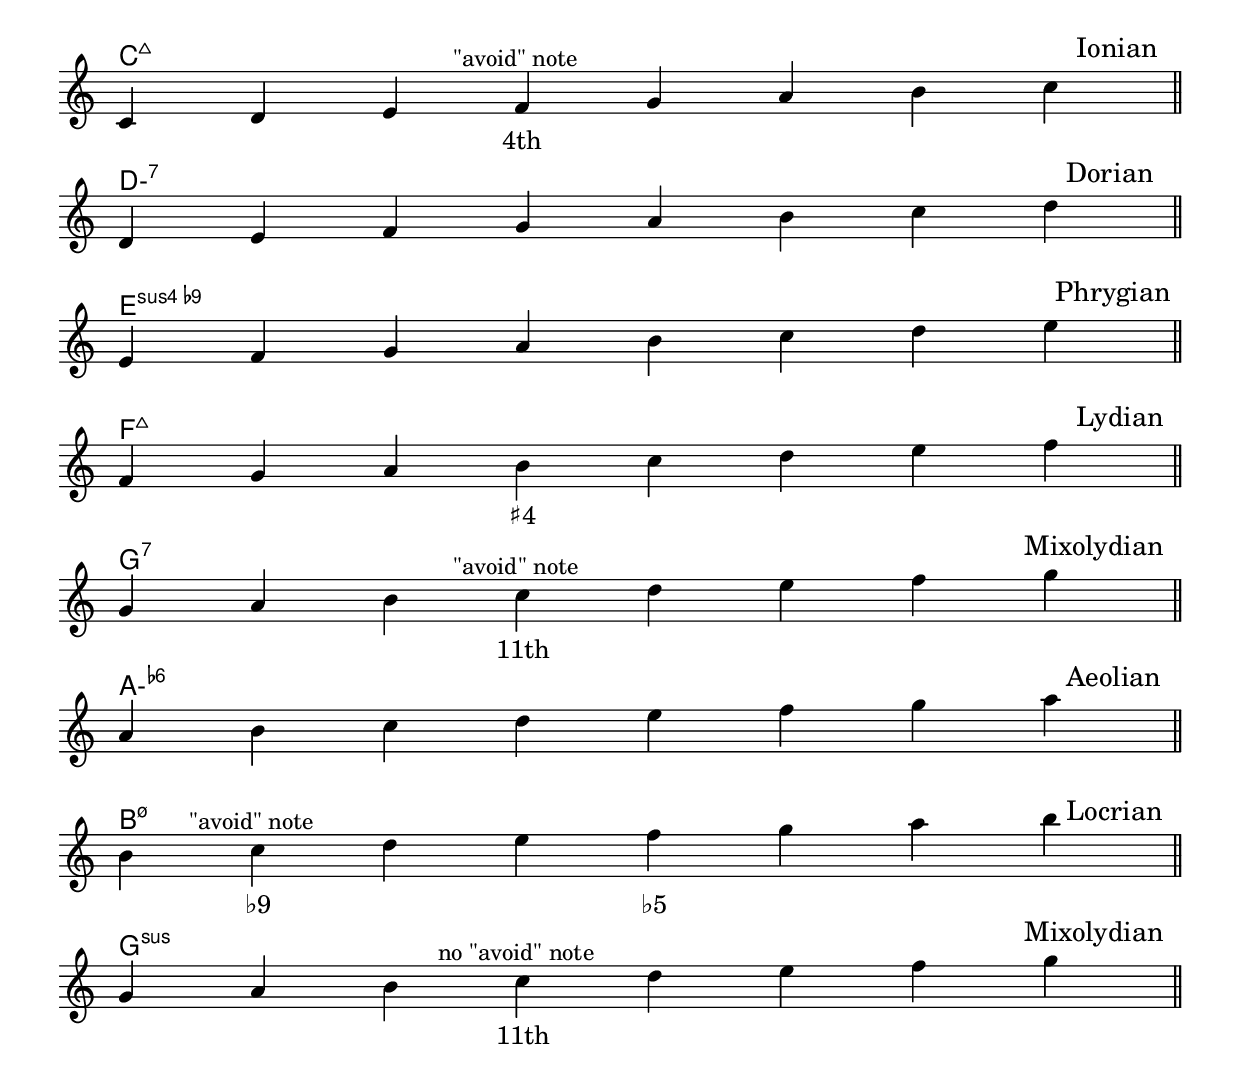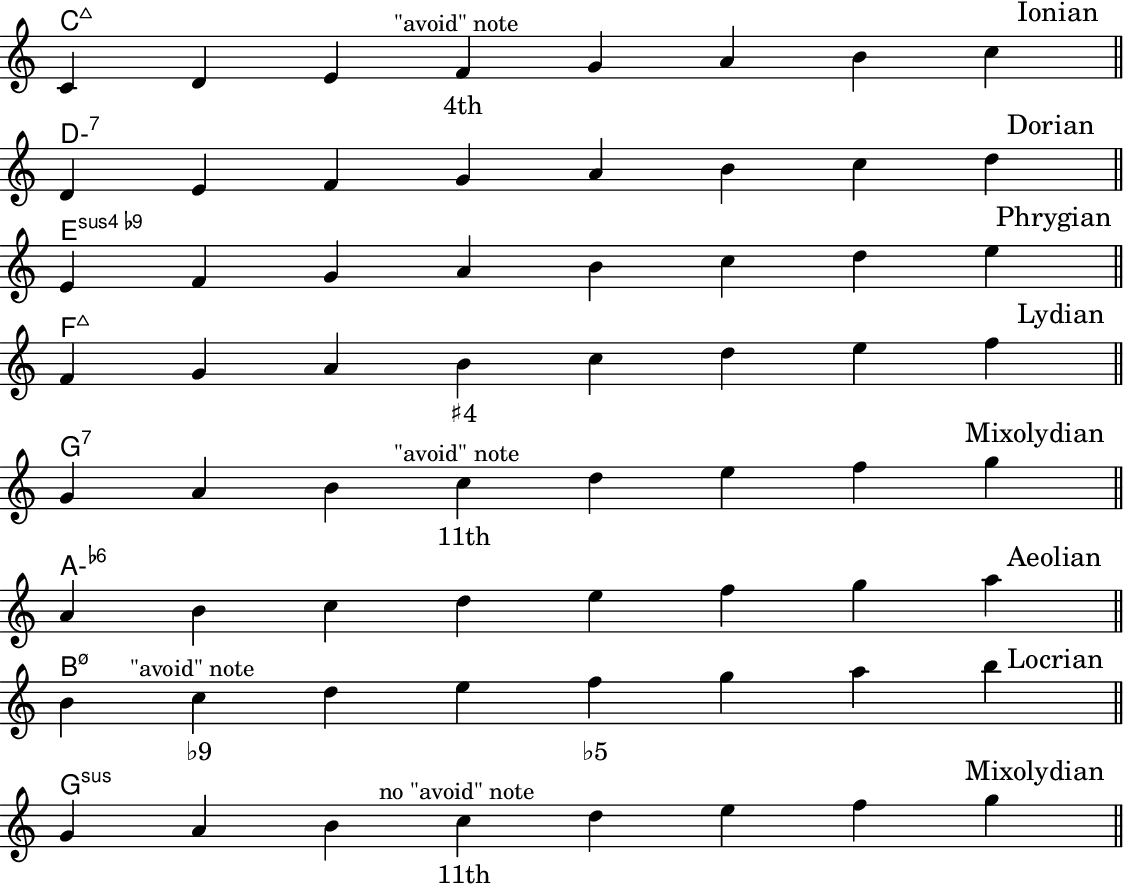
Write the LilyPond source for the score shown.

\version "2.24.4"
\language "english"
#(ly:set-option 'crop #t)
\include "include/sus.ly"
\score {
  \midi {
    \tempo 4=160
  }
  \layout {
    \context {
      \Score
      \omit BarNumber
    }
    indent = 0\mm
  }
  % TODO: set I, II, ... VII to left of staves
  <<
    \chords {
      \set noChordSymbol = ""
      \set minorChordModifier = \markup { "-" }
      \skip \pppp
      \set chordNameExceptions = #susExceptions
      c\breve:maj7 | d:min7 | e:sus9- | f:maj7 | % TODO: want "FΔ ♯4"
      g:7 | a:min6- | b:min7.5- | g:sus7 % TODO: want "Gsus" not "G7sus4"
    }
    \new Staff {
      \key c \major
      \override Timing.TimeSignature.stencil = ##f
      \time 8/4
      \clef treble
      \relative {
        \skip \ff
        \sectionLabel \markup \right-align { \hspace #98 "Ionian" } % TODO: automatic right-align
        c'4 d e f^\markup\center-align{"\"avoid\" note"} g a b c \bar "||" \break
        \sectionLabel \markup \right-align { \hspace #97 "Dorian" }
        d, e f g a b c d \bar "||" \break
        \sectionLabel \markup \right-align { \hspace #96 "Phrygian" }
        e, f g a b c d e \bar "||" \break
        \sectionLabel \markup \right-align { \hspace #98 "Lydian" }
        f, g a b c d e f \bar "||" \break
        \sectionLabel \markup \right-align { \hspace #93 "Mixolydian" }
        g, a b c^\markup\center-align{"\"avoid\" note"} d e f g \bar "||" \break
        \sectionLabel \markup \right-align { \hspace #97 "Aeolian" }
        a, b c d e f g a \bar "||" \break
        \sectionLabel \markup \right-align { \hspace #97 "Locrian" }
        b, c^\markup\center-align{"\"avoid\" note"} d e f g a b \bar "||" \break
        \sectionLabel \markup \right-align { \hspace #93 "Mixolydian" }
        g, a b c^\markup\center-align{"no \"avoid\" note"} d e f g \bar "||" \break
      }
      \addlyrics {
       "" "" "" "4th" "" "" "" "" |
       "" "" "" "" "" "" "" "" |
       "" "" "" "" "" "" "" "" |
       "" "" "" "♯4" "" "" "" "" |
       "" "" "" "11th" "" "" "" "" |
       "" "" "" "" "" "" "" "" |
       "" "♭9" "" "" "♭5" "" "" "" |
       "" "" "" "11th" "" "" "" "" |
      }
    }
  >>
}
